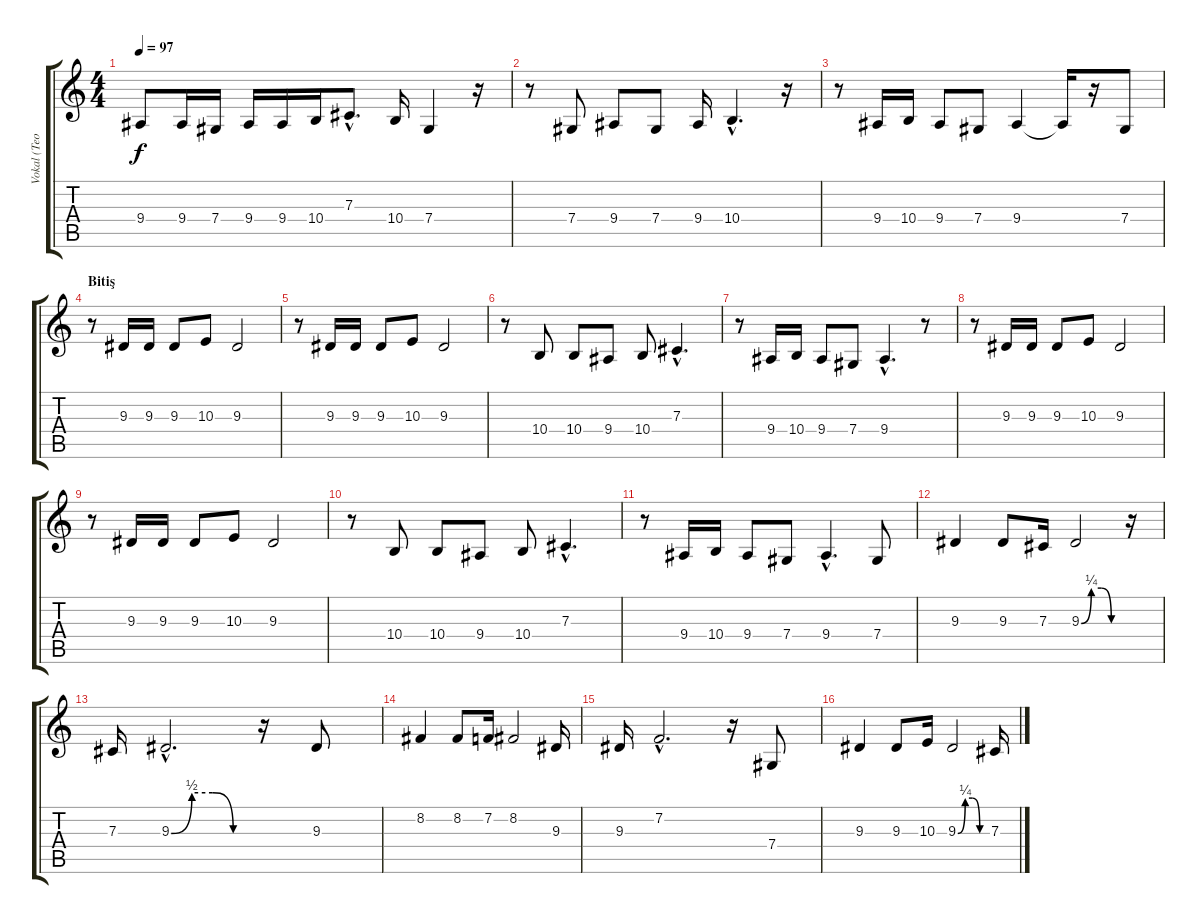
\track ("Vokal (Teoman)" "Vokal (Teo") {instrument lead1square}
\staff {score tabs}
\tuning (Eb4 Bb3 Gb3 Db3 Ab2 Eb2) {hide}
\ts (4 4)
\tempo 97
\clef g2
\ks c
9.4.8{dy f} 9.4.16 7.4.16 9.4.16 9.4.16 10.4.16 7.3{hac}.8{d} 10.4.16 7.4.4 r.16 |
r.8 7.4.8 9.4.8 7.4.8 9.4.16 10.4{hac}.4{d} r.16 |
r.8 9.4.16 10.4.16 9.4.8 7.4.8 9.4.4 9.4{t}.16 r.16 7.4.8 |
\section ("" "Bitiş")
r.8 9.3.16 9.3.16 9.3.8 10.3.8 9.3.2 |
r.8 9.3.16 9.3.16 9.3.8 10.3.8 9.3.2 |
r.8 10.4.8 10.4.8 9.4.8 10.4.8 7.3{hac}.4{d} |
r.8 9.4.16 10.4.16 9.4.8 7.4.8 9.4{hac}.4{d} r.8 |
r.8 9.3.16 9.3.16 9.3.8 10.3.8 9.3.2 |
r.8 9.3.16 9.3.16 9.3.8 10.3.8 9.3.2 |
r.8 10.4.8 10.4.8 9.4.8 10.4.8 7.3{hac}.4{d} |
r.8 9.4.16 10.4.16 9.4.8 7.4.8 9.4{hac}.4{d} 7.4.8 |
9.3.4 9.3.8 7.3.16 9.3{be (custom 0 0 15 1 30 1 45 0 60 0)}.2 r.16 |
7.3.16 9.3{be (custom 0 0 15 2 30 2 45 0 60 0) hac}.2{d} r.16 9.3.8 |
8.2.4 8.2.8 7.2.16 8.2.2 9.3.16 |
9.3.16 7.2{hac}.2{d} r.16 7.4.8 |
9.3.4 9.3.8 10.3.16 9.3{be (custom 0 0 15 1 30 1 45 0 60 0)}.2 7.3.16
